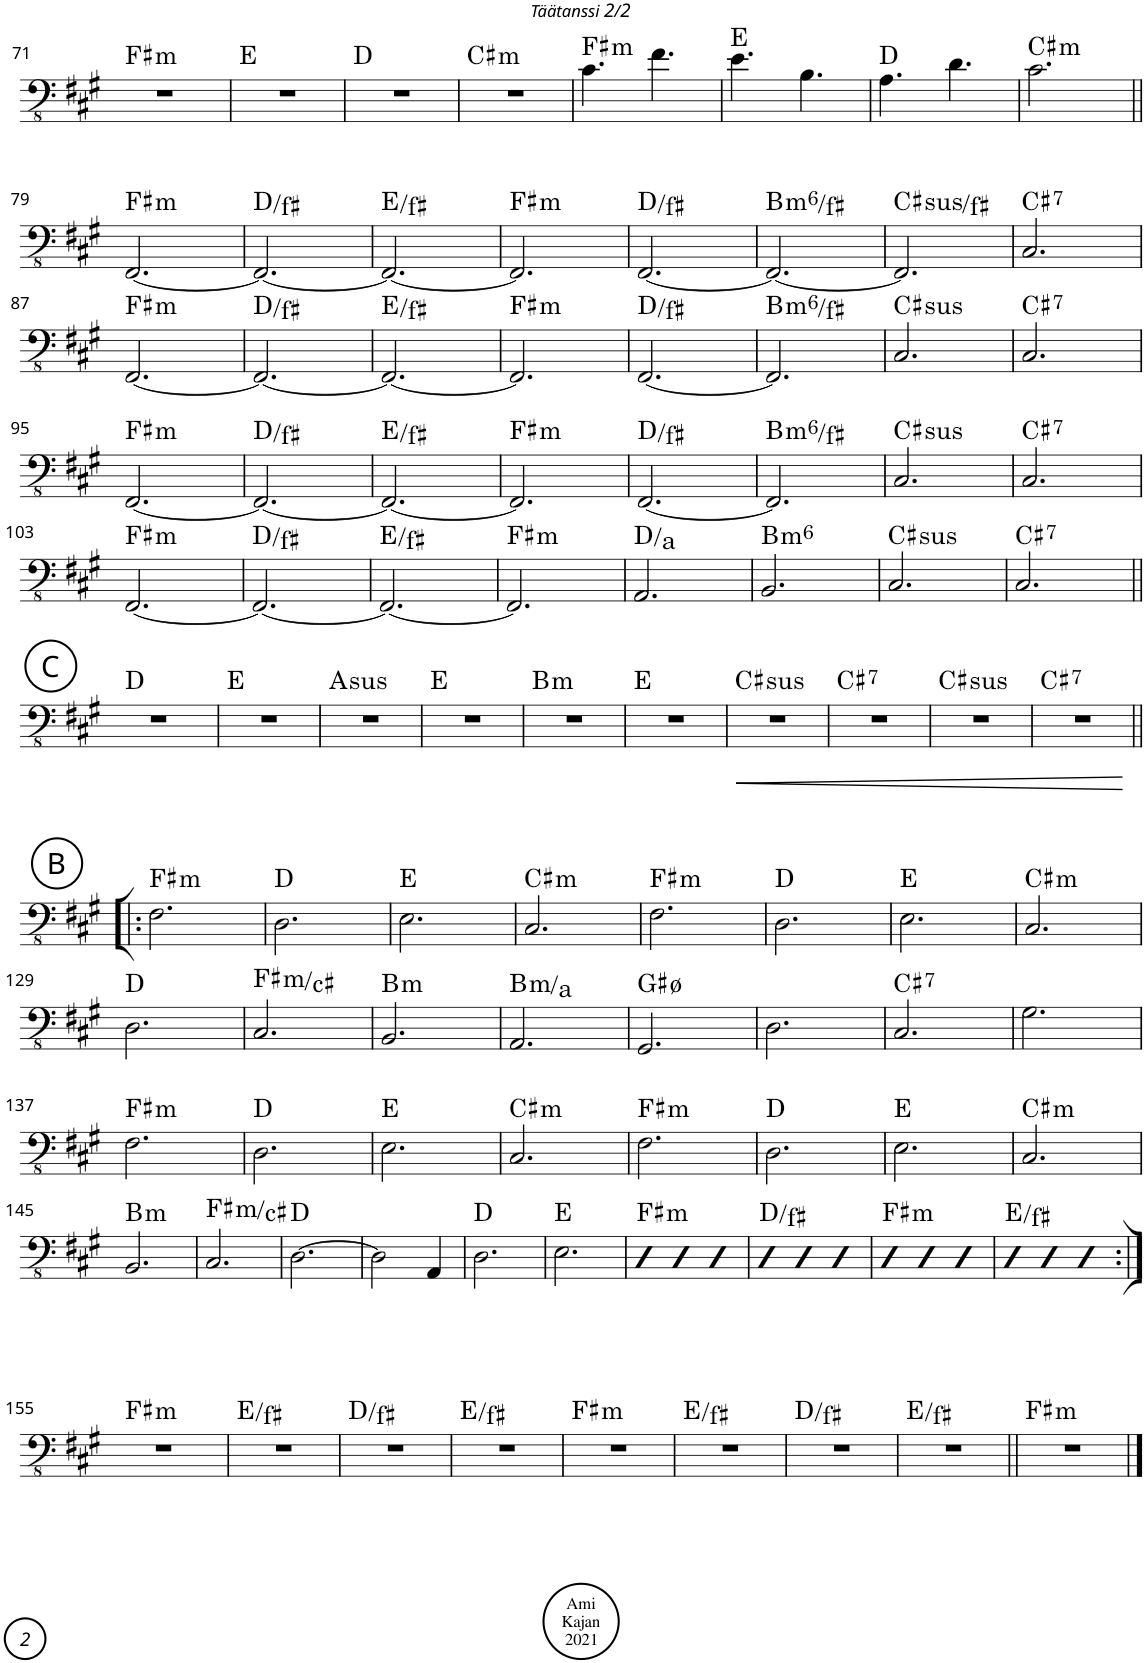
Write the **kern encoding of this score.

**kern	**dynam	**harte
*part1	*part1	*part1
*staff1	*staff1	*
*I"Acoustic Bass	*	*
*I'Bass	*	*
!!LO:PB:g=z
*clefFv4	*	*
*k[f#c#g#]	*	*
*M3/4	*	*
=71	=71	=71
!	!	!LO:H:kt=m
2.r	.	F#:min
=72	=72	=72
2.r	.	E:maj
=73	=73	=73
2.r	.	D:maj
=74	=74	=74
!	!	!LO:H:kt=m
2.r	.	C#:min
=75	=75	=75
!	!	!LO:H:kt=m
4.C#\	.	F#:min
4.F#\	.	.
=76	=76	=76
4.E\	.	E:maj
4.BB\	.	.
=77	=77	=77
4.AA\	.	D:maj
4.D\	.	.
=78	=78	=78
!	!	!LO:H:kt=m
2.C#\	.	C#:min
!!LO:LB:g=z
=79||	=79||	=79||
!	!	!LO:H:kt=m
[2.FFF#/	.	F#:min
=80	=80	=80
2.FFF#/_	.	D:maj/3
=81	=81	=81
2.FFF#/_	.	E:maj/2
=82	=82	=82
!	!	!LO:H:kt=m
2.FFF#/]	.	F#:min
=83	=83	=83
[2.FFF#/	.	D:maj/3
=84	=84	=84
!	!	!LO:H:kt=m6
2.FFF#/_	.	B:min6/5
=85	=85	=85
!	!	!LO:H:kt=sus
2.FFF#/]	.	C#:sus4/4
=86	=86	=86
!	!	!LO:H:kt=7
2.CC#/	.	C#:7
!!LO:LB:g=z
=87	=87	=87
!	!	!LO:H:kt=m
[2.FFF#/	.	F#:min
=88	=88	=88
2.FFF#/_	.	D:maj/3
=89	=89	=89
2.FFF#/_	.	E:maj/2
=90	=90	=90
!	!	!LO:H:kt=m
2.FFF#/]	.	F#:min
=91	=91	=91
[2.FFF#/	.	D:maj/3
=92	=92	=92
!	!	!LO:H:kt=m6
2.FFF#/]	.	B:min6/5
=93	=93	=93
!	!	!LO:H:kt=sus
2.CC#/	.	C#:sus4
=94	=94	=94
!	!	!LO:H:kt=7
2.CC#/	.	C#:7
!!LO:LB:g=z
=95	=95	=95
!	!	!LO:H:kt=m
[2.FFF#/	.	F#:min
=96	=96	=96
2.FFF#/_	.	D:maj/3
=97	=97	=97
2.FFF#/_	.	E:maj/2
=98	=98	=98
!	!	!LO:H:kt=m
2.FFF#/]	.	F#:min
=99	=99	=99
[2.FFF#/	.	D:maj/3
=100	=100	=100
!	!	!LO:H:kt=m6
2.FFF#/]	.	B:min6/5
=101	=101	=101
!	!	!LO:H:kt=sus
2.CC#/	.	C#:sus4
=102	=102	=102
!	!	!LO:H:kt=7
2.CC#/	.	C#:7
!!LO:LB:g=z
=103	=103	=103
!	!	!LO:H:kt=m
[2.FFF#/	.	F#:min
=104	=104	=104
2.FFF#/_	.	D:maj/3
=105	=105	=105
2.FFF#/_	.	E:maj/2
=106	=106	=106
!	!	!LO:H:kt=m
2.FFF#/]	.	F#:min
=107	=107	=107
2.AAA/	.	D:maj/5
=108	=108	=108
!	!	!LO:H:kt=m6
2.BBB/	.	B:min6
=109	=109	=109
!	!	!LO:H:kt=sus
2.CC#/	.	C#:sus4
=110	=110	=110
!	!	!LO:H:kt=7
2.CC#/	.	C#:7
!!LO:LB:g=z
!!LO:REH:place=s1:a:cj:enc=circle:fs=14:t=C
=111||	=111||	=111||
2.r	.	D:maj
=112	=112	=112
2.r	.	E:maj
=113	=113	=113
!	!	!LO:H:kt=sus
2.r	.	A:sus4
=114	=114	=114
2.r	.	E:maj
=115	=115	=115
!	!	!LO:H:kt=m
2.r	.	B:min
=116	=116	=116
2.r	.	E:maj
=117	=117	=117
!	!LO:HP:b	!LO:H:kt=sus
2.r	<	C#:sus4
=118	=118	=118
!	!	!LO:H:kt=7
2.r	.	C#:7
=119	=119	=119
!	!	!LO:H:kt=sus
2.r	.	C#:sus4
=120	=120	=120
!	!	!LO:H:kt=7
2.r	.	C#:7
.	[	.
!!LO:LB:g=z
!!LO:REH:place=s1:a:cj:enc=circle:fs=14:t=B
=121!|:	=121!|:	=121!|:
!	!	!LO:H:kt=m
2.FF#\	.	F#:min
=122	=122	=122
2.DD\	.	D:maj
=123	=123	=123
2.EE\	.	E:maj
=124	=124	=124
!	!	!LO:H:kt=m
2.CC#/	.	C#:min
=125	=125	=125
!	!	!LO:H:kt=m
2.FF#\	.	F#:min
=126	=126	=126
2.DD\	.	D:maj
=127	=127	=127
2.EE\	.	E:maj
=128	=128	=128
!	!	!LO:H:kt=m
2.CC#/	.	C#:min
!!LO:LB:g=z
=129	=129	=129
2.DD\	.	D:maj
=130	=130	=130
!	!	!LO:H:kt=m
2.CC#/	.	F#:min/5
=131	=131	=131
!	!	!LO:H:kt=m
2.BBB/	.	B:min
=132	=132	=132
!	!	!LO:H:kt=m
2.AAA/	.	B:min/b7
=133	=133	=133
2.GGG#/	.	G#:hdim7
=134	=134	=134
2.DD\	.	.
=135	=135	=135
!	!	!LO:H:kt=7
2.CC#/	.	C#:7
=136	=136	=136
2.GG#\	.	.
!!LO:LB:g=z
=137	=137	=137
!	!	!LO:H:kt=m
2.FF#\	.	F#:min
=138	=138	=138
2.DD\	.	D:maj
=139	=139	=139
2.EE\	.	E:maj
=140	=140	=140
!	!	!LO:H:kt=m
2.CC#/	.	C#:min
=141	=141	=141
!	!	!LO:H:kt=m
2.FF#\	.	F#:min
=142	=142	=142
2.DD\	.	D:maj
=143	=143	=143
2.EE\	.	E:maj
=144	=144	=144
!	!	!LO:H:kt=m
2.CC#/	.	C#:min
!!LO:LB:g=z
=145	=145	=145
!	!	!LO:H:kt=m
2.BBB/	.	B:min
=146	=146	=146
!	!	!LO:H:kt=m
2.CC#/	.	F#:min/5
=147	=147	=147
[2.DD\	.	D:maj
=148	=148	=148
2DD\]	.	.
4AAA/	.	.
=149	=149	=149
2.DD\	.	D:maj
=150	=150	=150
2.EE\	.	E:maj
=151	=151	=151
!	!	!LO:H:kt=m
4DD	.	F#:min
4DD	.	.
4DD	.	.
=152	=152	=152
4DD	.	D:maj/3
4DD	.	.
4DD	.	.
=153	=153	=153
!	!	!LO:H:kt=m
4DD	.	F#:min
4DD	.	.
4DD	.	.
=154	=154	=154
4DD	.	E:maj/2
4DD	.	.
4DD	.	.
!!LO:LB:g=z
=155:|!	=155:|!	=155:|!
!	!	!LO:H:kt=m
2.r	.	F#:min
=156	=156	=156
2.r	.	E:maj/2
=157	=157	=157
2.r	.	D:maj/3
=158	=158	=158
2.r	.	E:maj/2
=159	=159	=159
!	!	!LO:H:kt=m
2.r	.	F#:min
=160	=160	=160
2.r	.	E:maj/2
=161	=161	=161
2.r	.	D:maj/3
=162	=162	=162
2.r	.	E:maj/2
=163||	=163||	=163||
!	!	!LO:H:kt=m
2.r	.	F#:min
==	==	==
*-	*-	*-
